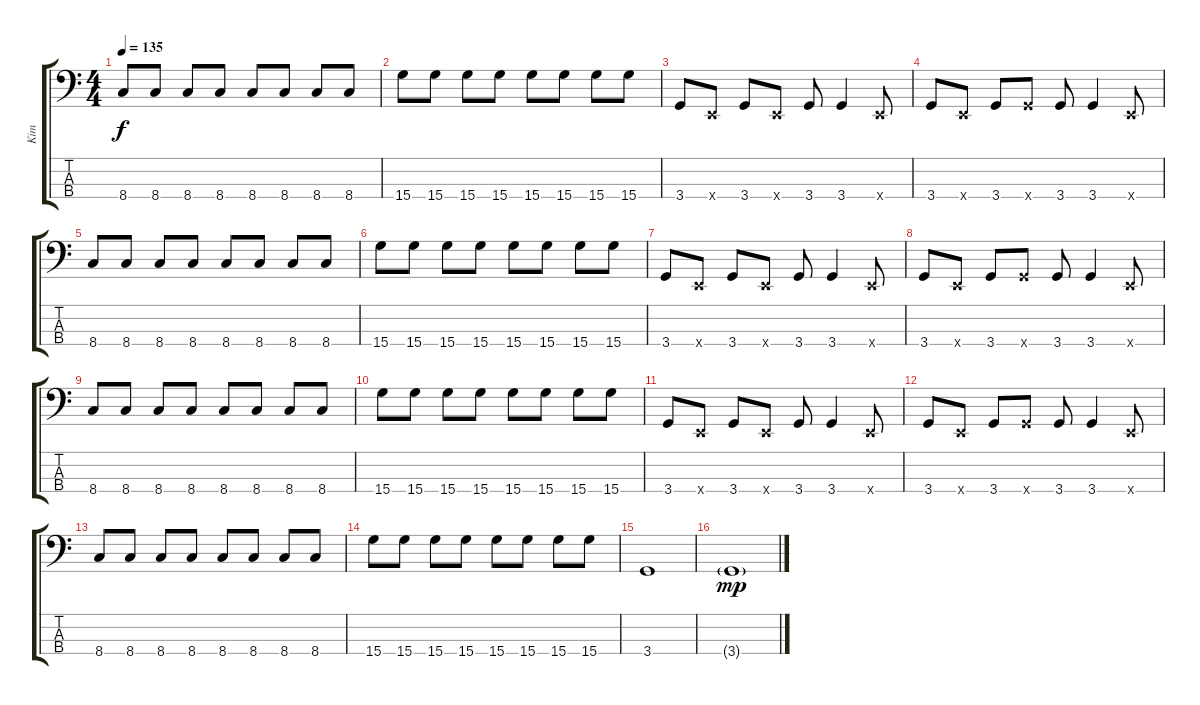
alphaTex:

\track ("Kim" "Kim") {instrument electricbasspick}
\staff {score tabs}
\tuning (G2 D2 A1 E1) {hide}
\ts (4 4)
\tempo 135
\clef f4
\ks c
8.4.8{dy f} 8.4.8 8.4.8 8.4.8 8.4.8 8.4.8 8.4.8 8.4.8 |
15.4.8 15.4.8 15.4.8 15.4.8 15.4.8 15.4.8 15.4.8 15.4.8 |
3.4.8 0.4{x}.8 3.4.8 0.4{x}.8 3.4.8 3.4.4 0.4{x}.8 |
3.4.8 0.4{x}.8 3.4.8 3.4{x}.8 3.4.8 3.4.4 0.4{x}.8 |
8.4.8 8.4.8 8.4.8 8.4.8 8.4.8 8.4.8 8.4.8 8.4.8 |
15.4.8 15.4.8 15.4.8 15.4.8 15.4.8 15.4.8 15.4.8 15.4.8 |
3.4.8 0.4{x}.8 3.4.8 0.4{x}.8 3.4.8 3.4.4 0.4{x}.8 |
3.4.8 0.4{x}.8 3.4.8 3.4{x}.8 3.4.8 3.4.4 0.4{x}.8 |
8.4.8 8.4.8 8.4.8 8.4.8 8.4.8 8.4.8 8.4.8 8.4.8 |
15.4.8 15.4.8 15.4.8 15.4.8 15.4.8 15.4.8 15.4.8 15.4.8 |
3.4.8 0.4{x}.8 3.4.8 0.4{x}.8 3.4.8 3.4.4 0.4{x}.8 |
3.4.8 0.4{x}.8 3.4.8 3.4{x}.8 3.4.8 3.4.4 0.4{x}.8 |
8.4.8 8.4.8 8.4.8 8.4.8 8.4.8 8.4.8 8.4.8 8.4.8 |
15.4.8 15.4.8 15.4.8 15.4.8 15.4.8 15.4.8 15.4.8 15.4.8 |
3.4.1 |
3.4{g}.1{dy mp}
